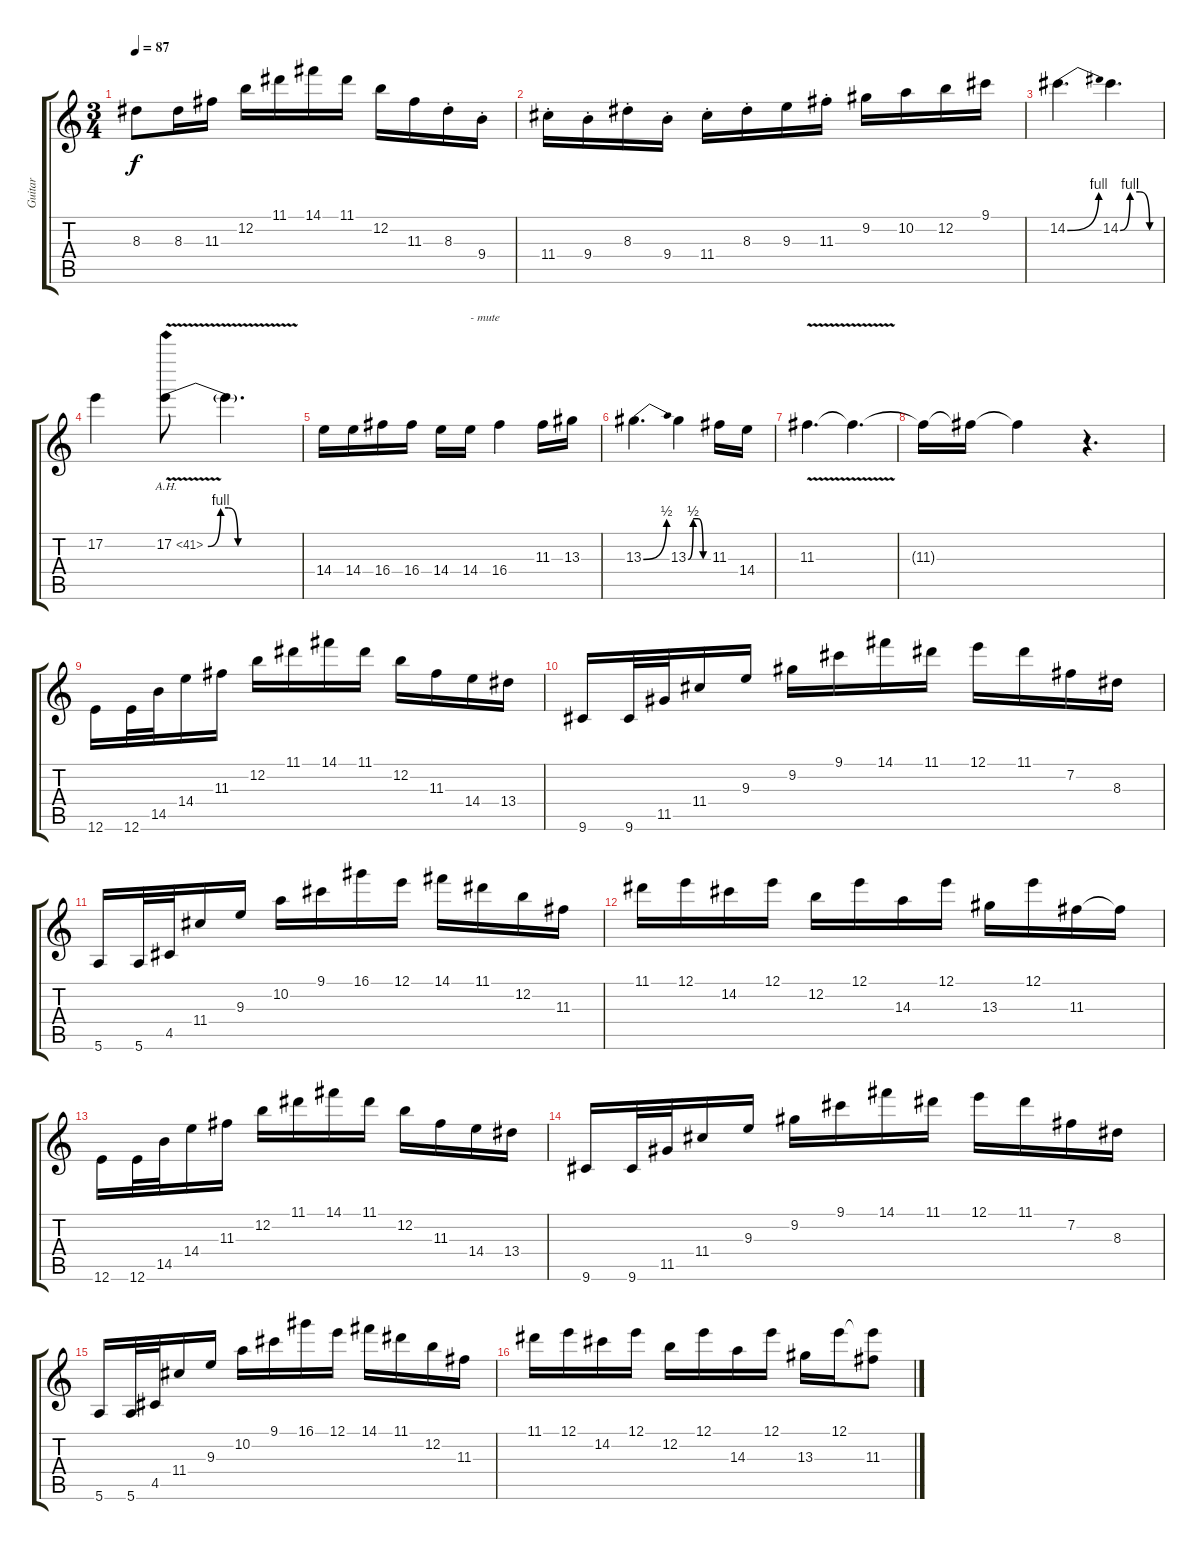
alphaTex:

\track ("Guitar" "Guitar") {instrument distortionguitar}
\staff {score tabs}
\tuning (E4 B3 G3 D3 A2 E2) {hide}
\ts (3 4)
\tempo 87
\clef g2
\ks c
8.3.8{dy f} 8.3.16 11.3.16 12.2.16 11.1.16 14.1.16 11.1.16 12.2.16 11.3.16 8.3{st}.16 9.4{st}.16 |
11.4{st}.16 9.4{st}.16 8.3{st}.16 9.4{st}.16 11.4{st}.16 8.3{st}.16 9.3.16 11.3{st}.16 9.2.16 10.2.16 12.2.16 9.1.16 |
14.2{be (bend 0 0 60 4)}.4{d} 14.2{be (custom 0 0 15 4 30 4 45 0 60 0)}.4{d} |
17.2.4 17.2{be (custom 0 0 8 4 13 4 19 0 29 0 45 0 60 0) ah 24 v}.8 17.2{t}.4{d} |
14.4.16 14.4.16 16.4.16 16.4.16 14.4.16 14.4.16{txt "- mute"} 16.4.4 11.3.16 13.3.16 |
13.3{be (bend 0 0 60 2)}.4{d} 13.3{be (custom 0 0 15 2 30 2 45 0 60 0)}.4 11.3.16 14.4.16 |
11.3{v}.4{d} 11.3{t}.4{d} |
11.3{t}.16 11.3{t}.16 11.3{t}.4 r.4{d} |
12.6.16 12.6.32 14.5.32 14.4.16 11.3.16 12.2.16 11.1.16 14.1.16 11.1.16 12.2.16 11.3.16 14.4.16 13.4.16 |
9.6.16 9.6.32 11.5.32 11.4.16 9.3.16 9.2.16 9.1.16 14.1.16 11.1.16 12.1.16 11.1.16 7.2.16 8.3.16 |
5.6.16 5.6.32 4.5.32 11.4.16 9.3.16 10.2.16 9.1.16 16.1.16 12.1.16 14.1.16 11.1.16 12.2.16 11.3.16 |
11.1.16 12.1.16 14.2.16 12.1.16 12.2.16 12.1.16 14.3.16 12.1.16 13.3.16 12.1.16 11.3.16 11.3{t}.16 |
12.6.16 12.6.32 14.5.32 14.4.16 11.3.16 12.2.16 11.1.16 14.1.16 11.1.16 12.2.16 11.3.16 14.4.16 13.4.16 |
9.6.16 9.6.32 11.5.32 11.4.16 9.3.16 9.2.16 9.1.16 14.1.16 11.1.16 12.1.16 11.1.16 7.2.16 8.3.16 |
5.6.16 5.6.32 4.5.32 11.4.16 9.3.16 10.2.16 9.1.16 16.1.16 12.1.16 14.1.16 11.1.16 12.2.16 11.3.16 |
11.1.16 12.1.16 14.2.16 12.1.16 12.2.16 12.1.16 14.3.16 12.1.16 13.3.16 12.1.16 (12.1{t} 11.3).8
